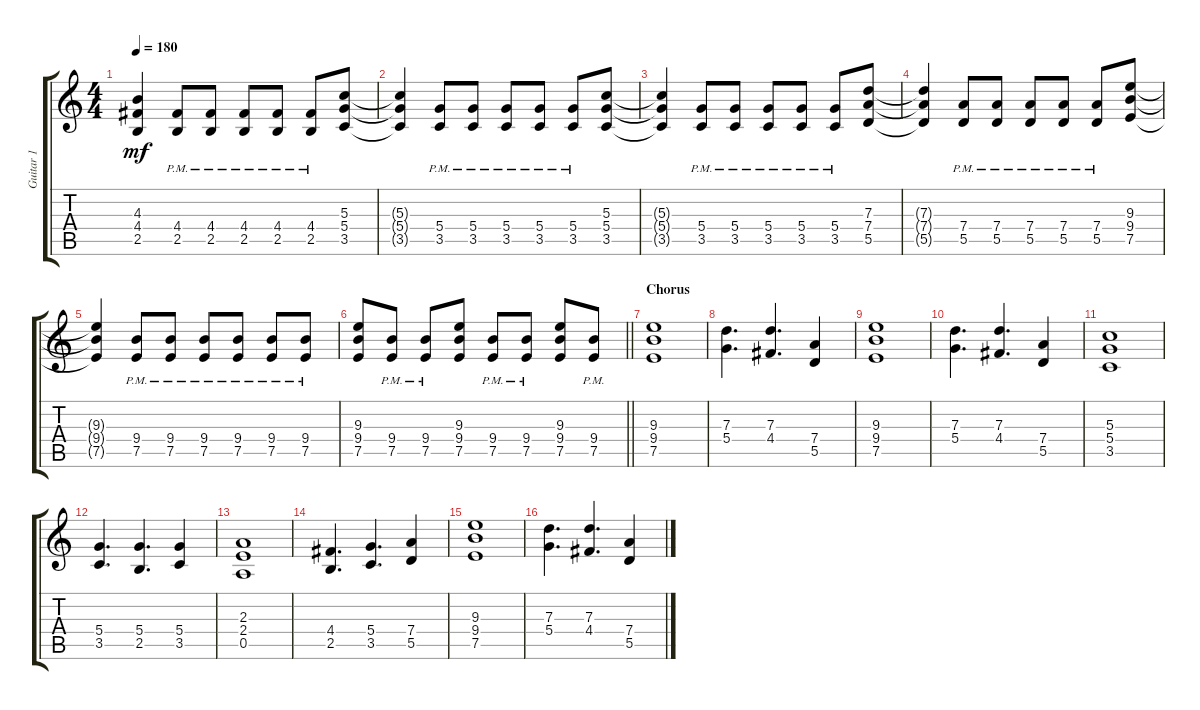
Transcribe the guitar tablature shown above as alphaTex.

\track ("Guitar 1" "Guitar 1") {instrument electricguitarjazz}
\staff {score tabs}
\tuning (E4 B3 G3 D3 A2 E2) {hide}
\ts (4 4)
\tempo 180
\clef g2
\ks c
(4.3{t} 4.4{t} 2.5{t}).4{dy mf} (4.4{pm} 2.5{pm}).8 (4.4{pm} 2.5{pm}).8 (4.4{pm} 2.5{pm}).8 (4.4{pm} 2.5{pm}).8 (4.4{pm} 2.5{pm}).8 (5.3 5.4 3.5).8 |
(5.3{t} 5.4{t} 3.5{t}).4 (5.4{pm} 3.5{pm}).8 (5.4{pm} 3.5{pm}).8 (5.4{pm} 3.5{pm}).8 (5.4{pm} 3.5{pm}).8 (5.4{pm} 3.5{pm}).8 (5.3 5.4 3.5).8 |
(5.3{t} 5.4{t} 3.5{t}).4 (5.4{pm} 3.5{pm}).8 (5.4{pm} 3.5{pm}).8 (5.4{pm} 3.5{pm}).8 (5.4{pm} 3.5{pm}).8 (5.4{pm} 3.5{pm}).8 (7.3 7.4 5.5).8 |
(7.3{t} 7.4{t} 5.5{t}).4 (7.4{pm} 5.5{pm}).8 (7.4{pm} 5.5{pm}).8 (7.4{pm} 5.5{pm}).8 (7.4{pm} 5.5{pm}).8 (7.4{pm} 5.5{pm}).8 (9.3 9.4 7.5).8 |
(9.3{t} 9.4{t} 7.5{t}).4 (9.4{pm} 7.5{pm}).8 (9.4{pm} 7.5{pm}).8 (9.4{pm} 7.5{pm}).8 (9.4{pm} 7.5{pm}).8 (9.4{pm} 7.5{pm}).8 (9.4{pm} 7.5{pm}).8 |
\barLineRight lightlight
(9.3 9.4 7.5).8 (9.4{pm} 7.5{pm}).8 (9.4{pm} 7.5{pm}).8 (9.3 9.4 7.5).8 (9.4{pm} 7.5{pm}).8 (9.4{pm} 7.5{pm}).8 (9.3 9.4 7.5).8 (9.4{pm} 7.5{pm}).8 |
\section ("" "Chorus")
(9.3 9.4 7.5).1 |
(7.3 5.4).4{d} (7.3 4.4).4{d} (7.4 5.5).4 |
(9.3 9.4 7.5).1 |
(7.3 5.4).4{d} (7.3 4.4).4{d} (7.4 5.5).4 |
(5.3 5.4 3.5).1 |
(5.4 3.5).4{d} (5.4 2.5).4{d} (5.4 3.5).4 |
(2.3 2.4 0.5).1 |
(4.4 2.5).4{d} (5.4 3.5).4{d} (7.4 5.5).4 |
(9.3 9.4 7.5).1 |
(7.3 5.4).4{d} (7.3 4.4).4{d} (7.4 5.5).4
